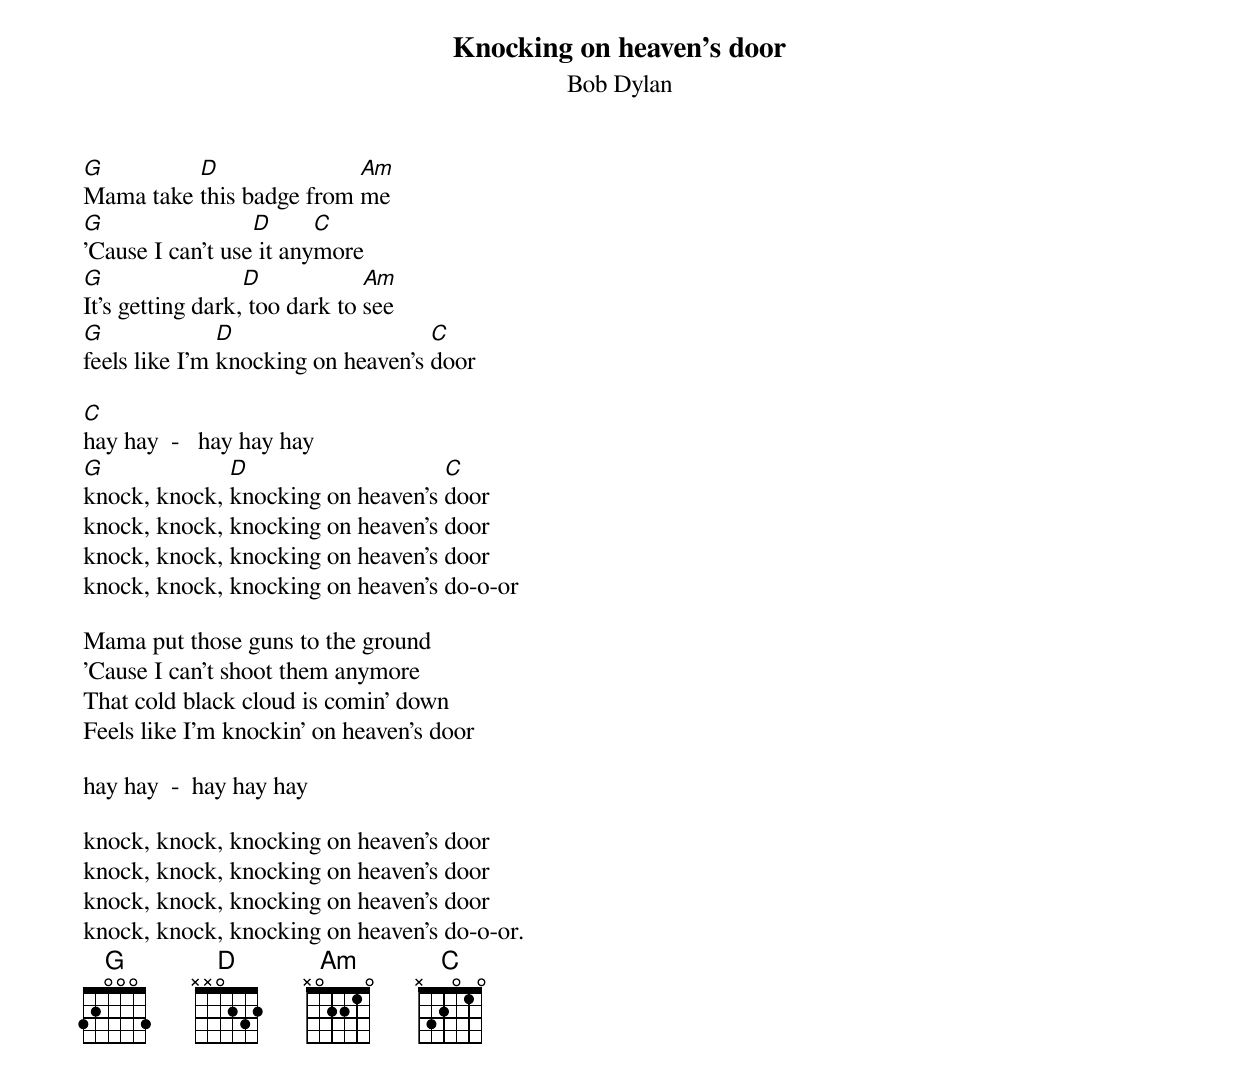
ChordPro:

{t:Knocking on heaven's door}
{st:Bob Dylan}

[G]Mama take [D]this badge from [Am]me
[G]'Cause I can't use[D] it any[C]more
[G]It's getting dark,[D] too dark to [Am]see
[G]feels like I'm [D]knocking on heaven's [C]door

[C]hay hay  -   hay hay hay
[G]knock, knock, [D]knocking on heaven's [C]door
knock, knock, knocking on heaven's door
knock, knock, knocking on heaven's door
knock, knock, knocking on heaven's do-o-or

Mama put those guns to the ground
'Cause I can't shoot them anymore
That cold black cloud is comin' down
Feels like I'm knockin' on heaven's door

hay hay  -  hay hay hay

knock, knock, knocking on heaven's door
knock, knock, knocking on heaven's door
knock, knock, knocking on heaven's door
knock, knock, knocking on heaven's do-o-or.
